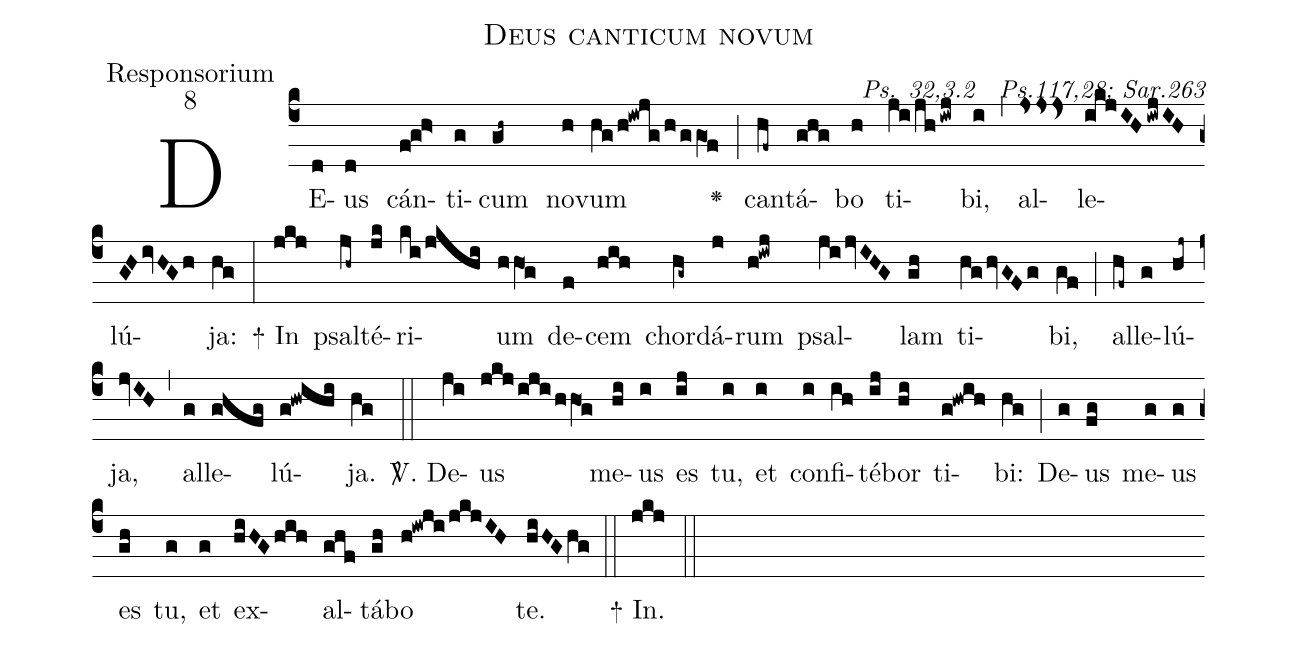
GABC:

name:Deus canticum novum;
office-part:Responsorium;
mode:8;
commentary:ꝶ Ps. 32,3.2 ꝟ Ps.117,28; Sar.263;
%%
(c4)DE(d)us(d) cán(f!g!h>)ti(g)cum(gh~) no(h)vum(hg/h!iwjg/h/ggO1f)
<v>\greheightstar</v>(;)
can(hf~)tá(ghg)bo(h) ti(ji/jhiwj)bi,(i) (,)
al(jssjs>)le(ikjIHiwjIH)lú(GHivHGh)ja:(hg) (:)

+ In(jkj) psal(jh~)té(jk)ri(ki/jkhi)um(hhO1g)
de(f)cem(hih) chor(hg~)dá(j)rum(h!iwj)
psal(jijvIHG)lam(gh) ti(hghvGFg)bi,(gf) (;)
al(hf~)le(g)lú(hj~)ja,(jvIH) (,)
al(g)le(ghfg)lú(g!hwihi)ja.(hg) (::)

<sp>V/</sp>.
De(ji)us(jkj/iji/hhO1g) me(hi)us(i) es(ij) tu,(i)
et(i) con(i)fi(ih)té(ij)bor(hi) ti(g!hwih)bi:(hg) (;)
De(g)us(fg) me(g)us(g) es(gh) tu,(g)
et(g) ex(hiHGhih)al(ghf)tá(gh)bo(h!iwji/jkjIH) te.(hiHGhg) (::)

+ In.(jkj) (::)
